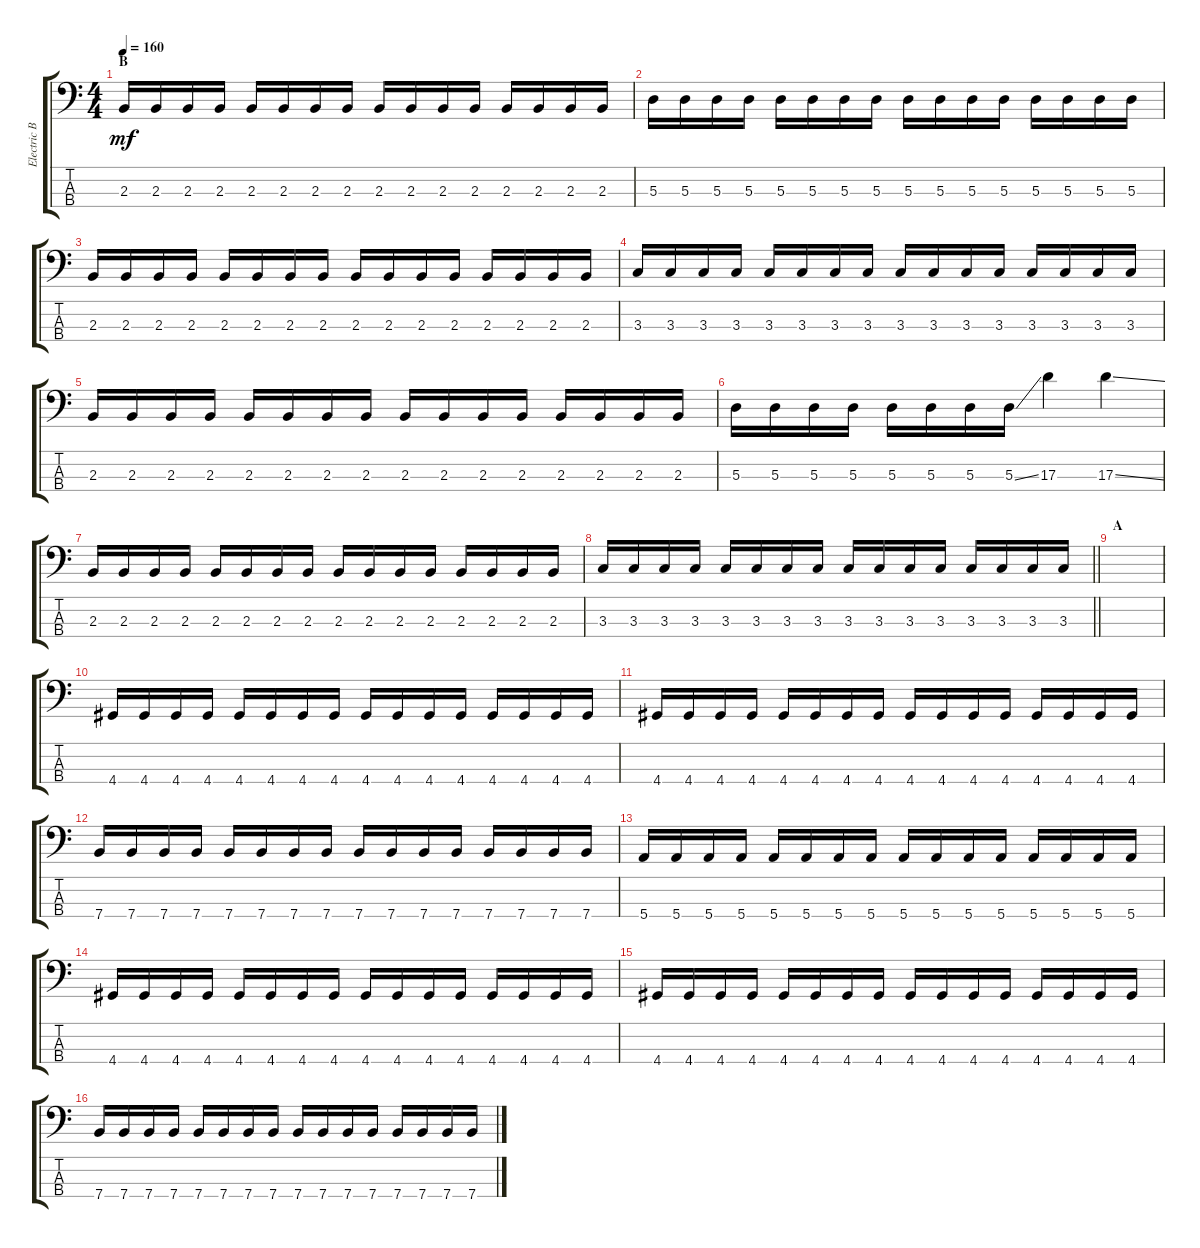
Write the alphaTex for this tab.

\track ("Electric Bass" "Electric B") {solo instrument electricbasspick}
\staff {score tabs}
\tuning (G2 D2 A1 E1) {hide}
\ts (4 4)
\section ("" "B")
\tempo 160
\clef f4
\ks c
2.3.16{dy mf} 2.3.16 2.3.16 2.3.16 2.3.16 2.3.16 2.3.16 2.3.16 2.3.16 2.3.16 2.3.16 2.3.16 2.3.16 2.3.16 2.3.16 2.3.16 |
5.3.16 5.3.16 5.3.16 5.3.16 5.3.16 5.3.16 5.3.16 5.3.16 5.3.16 5.3.16 5.3.16 5.3.16 5.3.16 5.3.16 5.3.16 5.3.16 |
2.3.16 2.3.16 2.3.16 2.3.16 2.3.16 2.3.16 2.3.16 2.3.16 2.3.16 2.3.16 2.3.16 2.3.16 2.3.16 2.3.16 2.3.16 2.3.16 |
3.3.16 3.3.16 3.3.16 3.3.16 3.3.16 3.3.16 3.3.16 3.3.16 3.3.16 3.3.16 3.3.16 3.3.16 3.3.16 3.3.16 3.3.16 3.3.16 |
2.3.16 2.3.16 2.3.16 2.3.16 2.3.16 2.3.16 2.3.16 2.3.16 2.3.16 2.3.16 2.3.16 2.3.16 2.3.16 2.3.16 2.3.16 2.3.16 |
5.3.16 5.3.16 5.3.16 5.3.16 5.3.16 5.3.16 5.3.16 5.3{ss}.16 17.3.4 17.3{ss}.4 |
2.3.16 2.3.16 2.3.16 2.3.16 2.3.16 2.3.16 2.3.16 2.3.16 2.3.16 2.3.16 2.3.16 2.3.16 2.3.16 2.3.16 2.3.16 2.3.16 |
\barLineRight lightlight
3.3.16 3.3.16 3.3.16 3.3.16 3.3.16 3.3.16 3.3.16 3.3.16 3.3.16 3.3.16 3.3.16 3.3.16 3.3.16 3.3.16 3.3.16 3.3.16 |
\section ("" "A")
|
4.4.16 4.4.16 4.4.16 4.4.16 4.4.16 4.4.16 4.4.16 4.4.16 4.4.16 4.4.16 4.4.16 4.4.16 4.4.16 4.4.16 4.4.16 4.4.16 |
4.4.16 4.4.16 4.4.16 4.4.16 4.4.16 4.4.16 4.4.16 4.4.16 4.4.16 4.4.16 4.4.16 4.4.16 4.4.16 4.4.16 4.4.16 4.4.16 |
7.4.16 7.4.16 7.4.16 7.4.16 7.4.16 7.4.16 7.4.16 7.4.16 7.4.16 7.4.16 7.4.16 7.4.16 7.4.16 7.4.16 7.4.16 7.4.16 |
5.4.16 5.4.16 5.4.16 5.4.16 5.4.16 5.4.16 5.4.16 5.4.16 5.4.16 5.4.16 5.4.16 5.4.16 5.4.16 5.4.16 5.4.16 5.4.16 |
4.4.16 4.4.16 4.4.16 4.4.16 4.4.16 4.4.16 4.4.16 4.4.16 4.4.16 4.4.16 4.4.16 4.4.16 4.4.16 4.4.16 4.4.16 4.4.16 |
4.4.16 4.4.16 4.4.16 4.4.16 4.4.16 4.4.16 4.4.16 4.4.16 4.4.16 4.4.16 4.4.16 4.4.16 4.4.16 4.4.16 4.4.16 4.4.16 |
7.4.16 7.4.16 7.4.16 7.4.16 7.4.16 7.4.16 7.4.16 7.4.16 7.4.16 7.4.16 7.4.16 7.4.16 7.4.16 7.4.16 7.4.16 7.4.16
